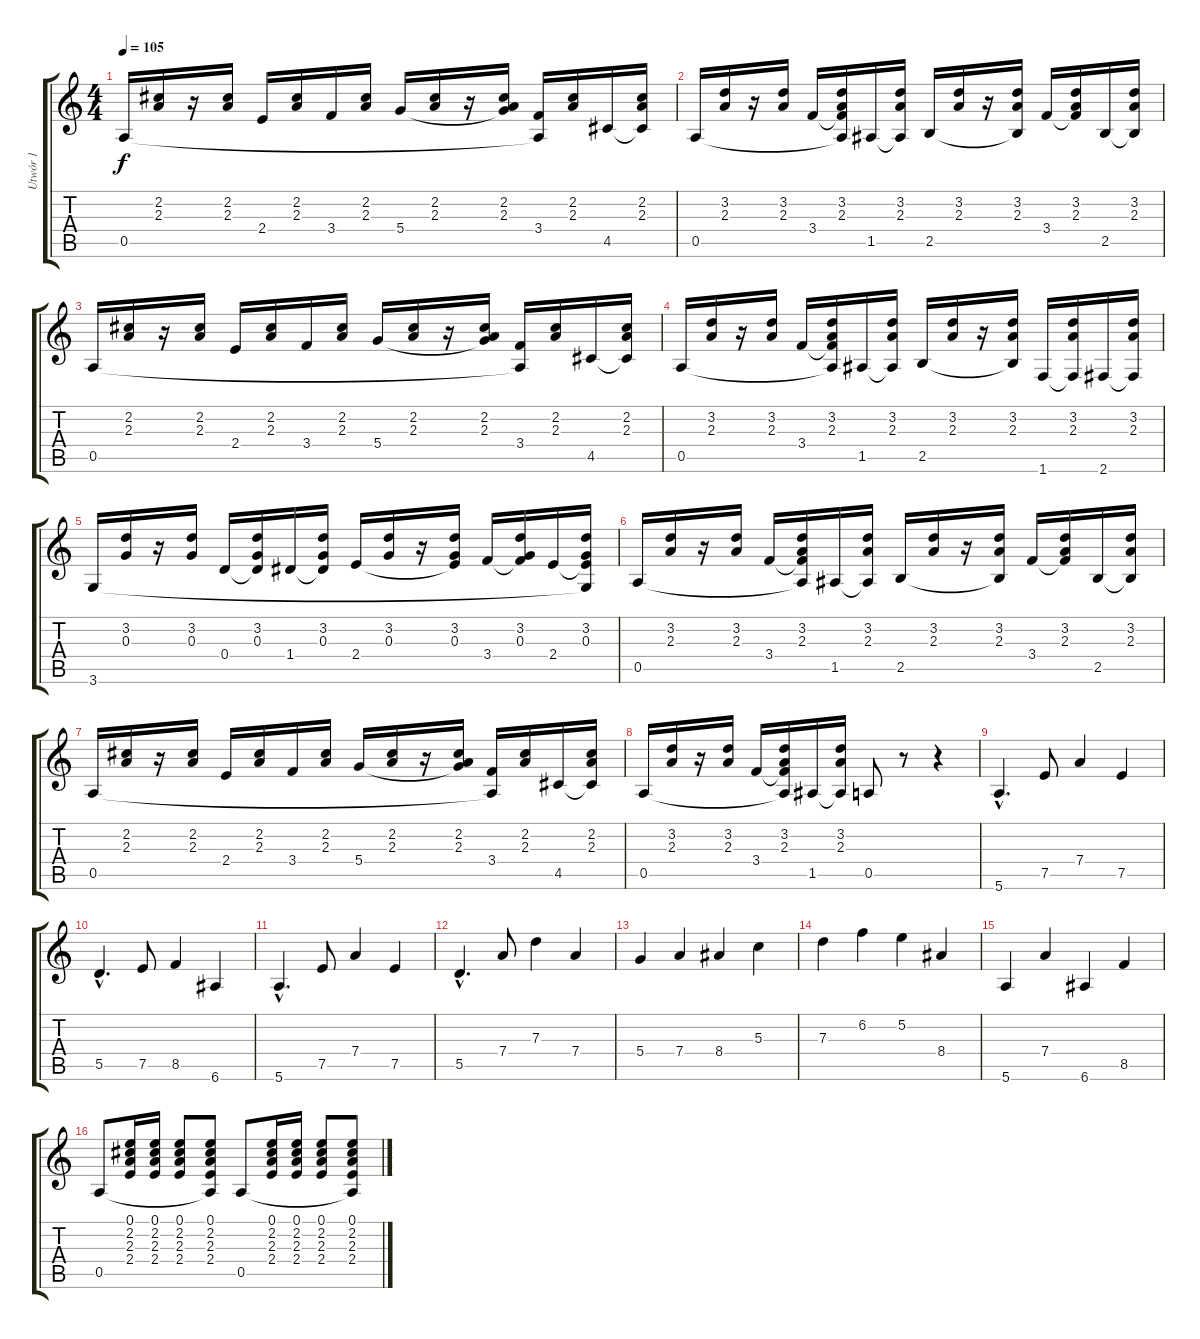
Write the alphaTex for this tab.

\track ("Utwór 1" "Utwór 1") {instrument acousticguitarnylon}
\staff {score tabs}
\tuning (E4 B3 G3 D3 A2 E2) {hide}
\ts (4 4)
\tempo 105
\clef g2
\ks c
0.5.16{dy f instrument acousticguitarnylon} (2.2 2.3).16 r.16 (2.2 2.3).16 2.4.16 (2.2 2.3).16 3.4.16 (2.2 2.3).16 5.4.16 (2.2 2.3).16 r.16 (2.2 2.3 5.4{t}).16 (3.4 0.5{t}).16 (2.2 2.3).16 4.5.16 (2.2 2.3 4.5{t}).16 |
0.5.16 (3.2 2.3).16 r.16 (3.2 2.3).16 3.4.16 (3.2 2.3 3.4{t} 0.5{t}).16 1.5.16 (3.2 2.3 1.5{t}).16 2.5.16 (3.2 2.3).16 r.16 (3.2 2.3 2.5{t}).16 3.4.16 (3.2 2.3 3.4{t}).16 2.5.16 (3.2 2.3 2.5{t}).16 |
0.5.16 (2.2 2.3).16 r.16 (2.2 2.3).16 2.4.16 (2.2 2.3).16 3.4.16 (2.2 2.3).16 5.4.16 (2.2 2.3).16 r.16 (2.2 2.3 5.4{t}).16 (3.4 0.5{t}).16 (2.2 2.3).16 4.5.16 (2.2 2.3 4.5{t}).16 |
0.5.16 (3.2 2.3).16 r.16 (3.2 2.3).16 3.4.16 (3.2 2.3 3.4{t} 0.5{t}).16 1.5.16 (3.2 2.3 1.5{t}).16 2.5.16 (3.2 2.3).16 r.16 (3.2 2.3 2.5{t}).16 1.6.16 (3.2 2.3 1.6{t}).16 2.6.16 (3.2 2.3 2.6{t}).16 |
3.6.16 (3.2 0.3).16 r.16 (3.2 0.3).16 0.4.16 (3.2 0.3 0.4{t}).16 1.4.16 (3.2 0.3 1.4{t}).16 2.4.16 (3.2 0.3).16 r.16 (3.2 0.3 2.4{t}).16 3.4.16 (3.2 0.3 3.4{t}).16 2.4.16 (3.2 0.3 2.4{t} 3.6{t}).16 |
0.5.16 (3.2 2.3).16 r.16 (3.2 2.3).16 3.4.16 (3.2 2.3 3.4{t} 0.5{t}).16 1.5.16 (3.2 2.3 1.5{t}).16 2.5.16 (3.2 2.3).16 r.16 (3.2 2.3 2.5{t}).16 3.4.16 (3.2 2.3 3.4{t}).16 2.5.16 (3.2 2.3 2.5{t}).16 |
0.5.16 (2.2 2.3).16 r.16 (2.2 2.3).16 2.4.16 (2.2 2.3).16 3.4.16 (2.2 2.3).16 5.4.16 (2.2 2.3).16 r.16 (2.2 2.3 5.4{t}).16 (3.4 0.5{t}).16 (2.2 2.3).16 4.5.16 (2.2 2.3 4.5{t}).16 |
0.5.16 (3.2 2.3).16 r.16 (3.2 2.3).16 3.4.16 (3.2 2.3 3.4{t} 0.5{t}).16 1.5.16 (3.2 2.3 1.5{t}).16 0.5.8 r.8 r.4 |
5.6{hac}.4{d} 7.5.8 7.4.4 7.5.4 |
5.5{hac}.4{d} 7.5.8 8.5.4 6.6.4 |
5.6{hac}.4{d} 7.5.8 7.4.4 7.5.4 |
5.5{hac}.4{d} 7.4.8 7.3.4 7.4.4 |
5.4.4 7.4.4 8.4.4 5.3.4 |
7.3.4 6.2.4 5.2.4 8.4.4 |
5.6.4 7.4.4 6.6.4 8.5.4 |
0.5.8 (0.1 2.2 2.3 2.4).16 (0.1 2.2 2.3 2.4).16 (0.1 2.2 2.3 2.4).8 (0.1 2.2 2.3 2.4 0.5{t}).8 0.5.8 (0.1 2.2 2.3 2.4).16 (0.1 2.2 2.3 2.4).16 (0.1 2.2 2.3 2.4).8 (0.1 2.2 2.3 2.4 0.5{t}).8
